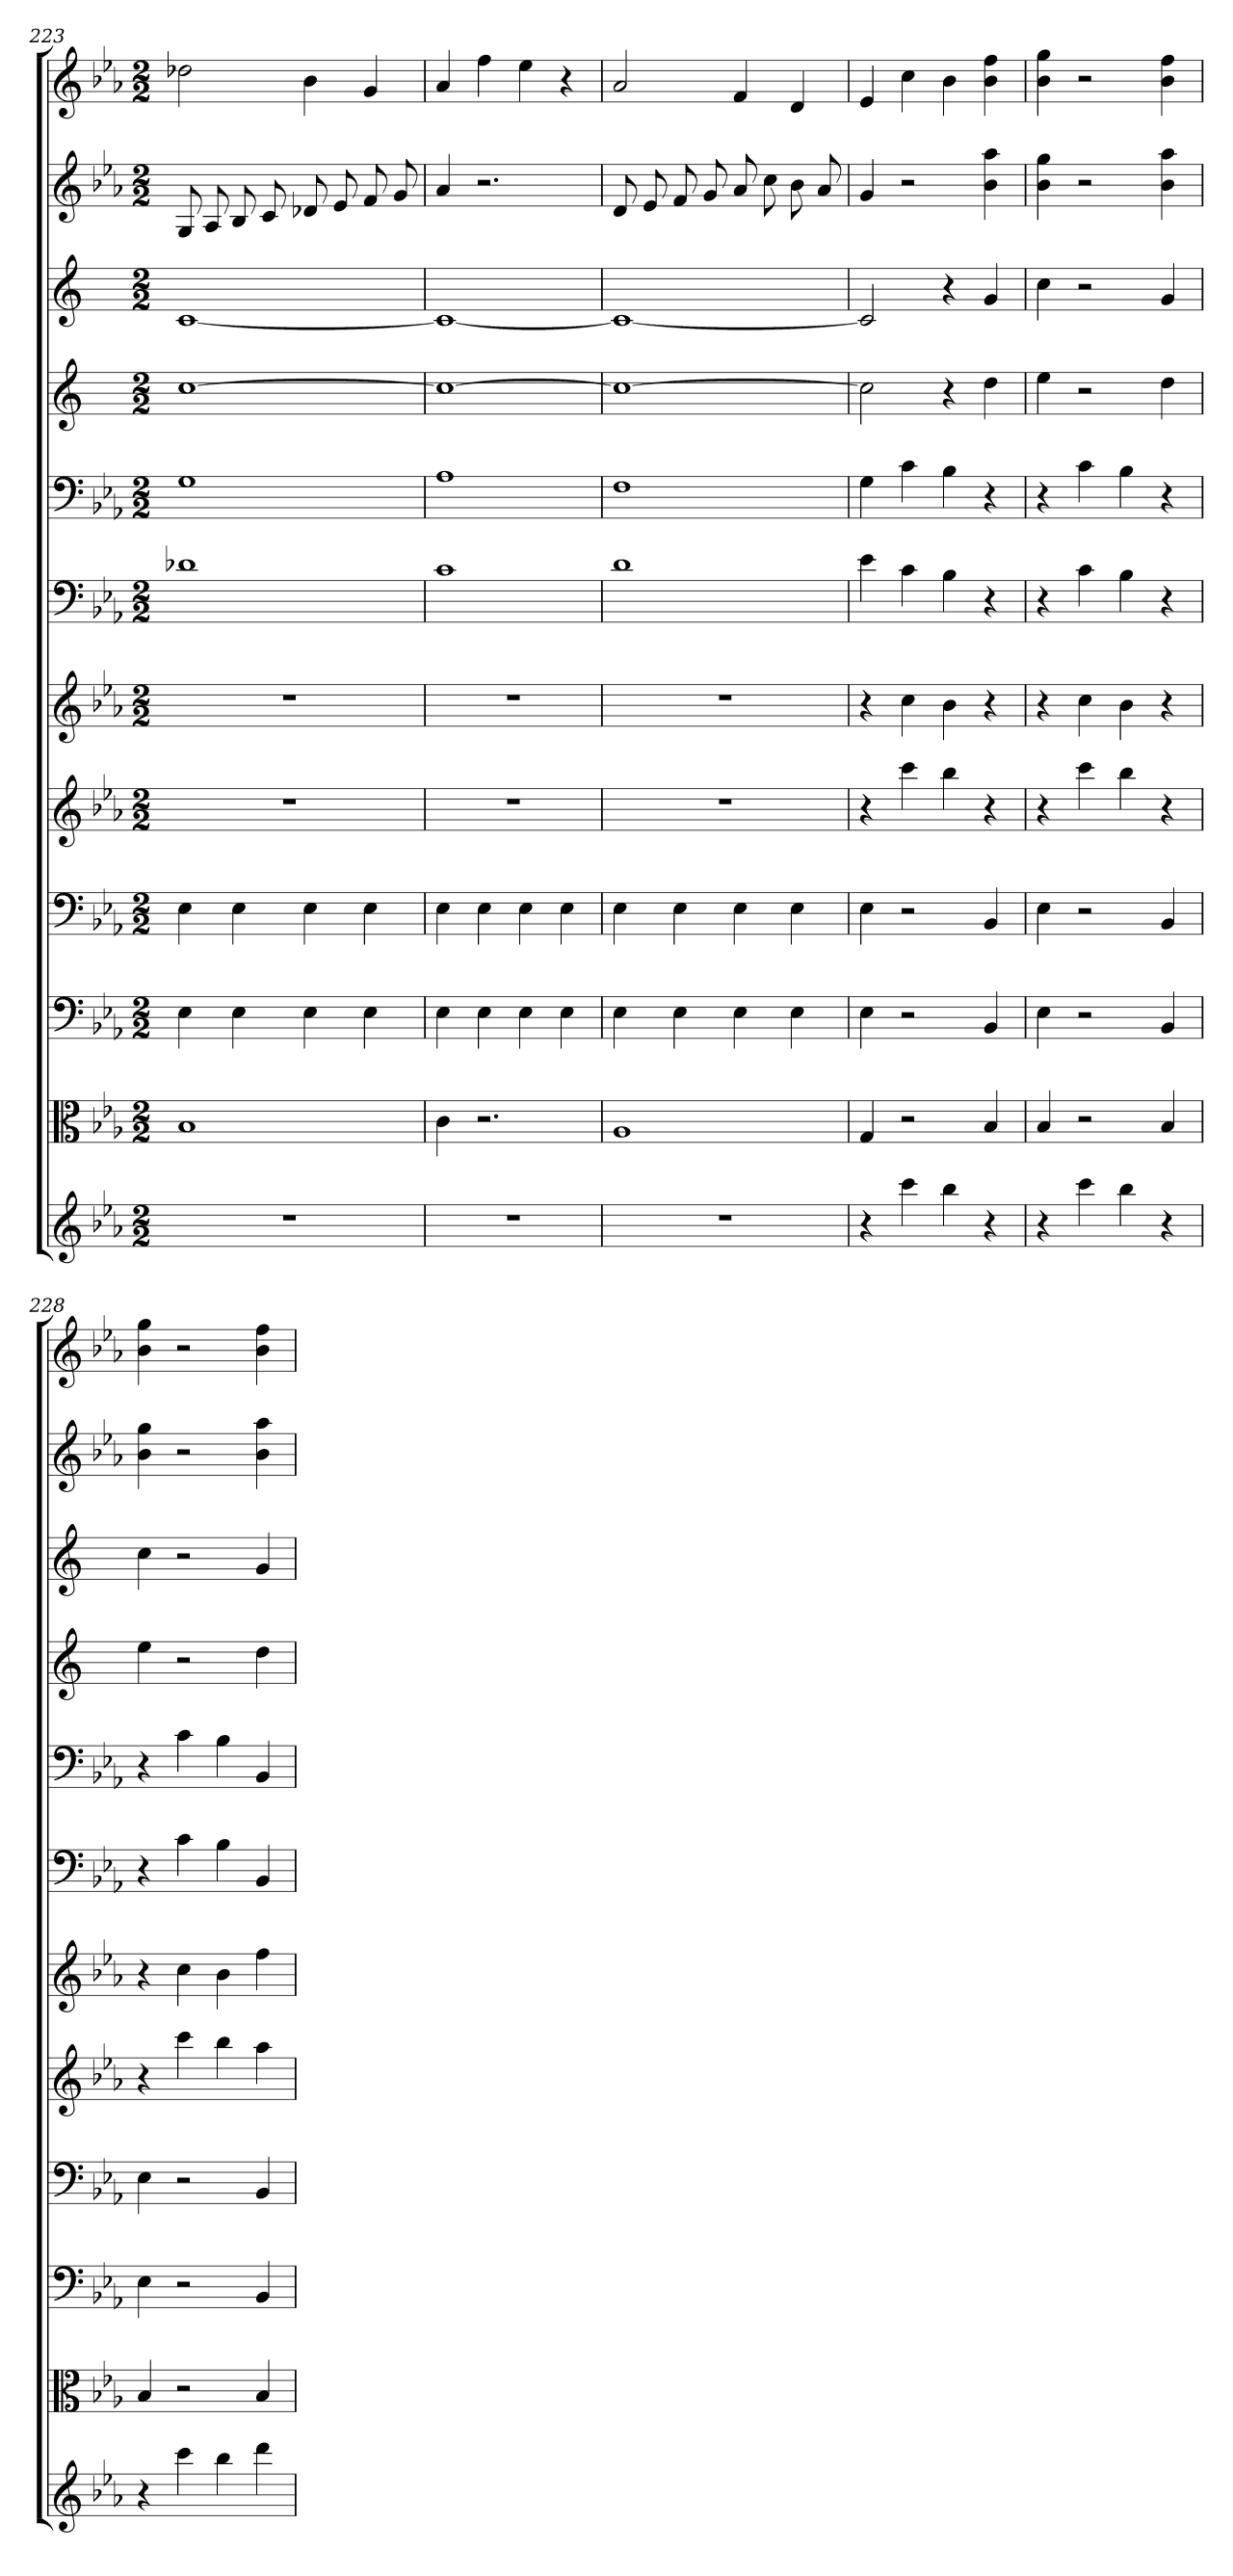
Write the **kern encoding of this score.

**kern	**kern	**kern	**kern	**kern	**kern	**kern	**kern	**kern	**kern	**kern	**kern
*part12	*part11	*part10	*part9	*part8	*part7	*part6	*part5	*part4	*part3	*part2	*part1
*staff12	*staff11	*staff10	*staff9	*staff8	*staff7	*staff6	*staff5	*staff4	*staff3	*staff2	*staff1
*	*clefC3	*clefF4	*clefF4	*	*	*clefF4	*clefF4	*	*	*	*
*k[b-e-a-]	*k[b-e-a-]	*k[b-e-a-]	*k[b-e-a-]	*k[b-e-a-]	*k[b-e-a-]	*k[b-e-a-]	*k[b-e-a-]	*k[]	*k[]	*k[b-e-a-]	*k[b-e-a-]
*E-:	*E-:	*E-:	*E-:	*E-:	*E-:	*E-:	*E-:	*	*	*E-:	*E-:
*M2/2	*M2/2	*M2/2	*M2/2	*M2/2	*M2/2	*M2/2	*M2/2	*M2/2	*M2/2	*M2/2	*M2/2
=223	=223	=223	=223	=223	=223	=223	=223	=223	=223	=223	=223
1r	1B-	4E-	4E-	1r	1r	1d-X	1G	[1cc	[1c	8G	2dd-X
.	.	.	.	.	.	.	.	.	.	8A-	.
.	.	4E-	4E-	.	.	.	.	.	.	8B-	.
.	.	.	.	.	.	.	.	.	.	8c	.
.	.	4E-	4E-	.	.	.	.	.	.	8d-X	4b-
.	.	.	.	.	.	.	.	.	.	8e-	.
.	.	4E-	4E-	.	.	.	.	.	.	8f	4g
.	.	.	.	.	.	.	.	.	.	8g	.
=224	=224	=224	=224	=224	=224	=224	=224	=224	=224	=224	=224
1r	4c	4E-	4E-	1r	1r	1c	1A-	1cc_	1c_	4a-	4a-
.	2.r	4E-	4E-	.	.	.	.	.	.	2.r	4ff
.	.	4E-	4E-	.	.	.	.	.	.	.	4ee-
.	.	4E-	4E-	.	.	.	.	.	.	.	4r
=225	=225	=225	=225	=225	=225	=225	=225	=225	=225	=225	=225
1r	1A-	4E-	4E-	1r	1r	1d	1F	1cc_	1c_	8d	2a-
.	.	.	.	.	.	.	.	.	.	8e-	.
.	.	4E-	4E-	.	.	.	.	.	.	8f	.
.	.	.	.	.	.	.	.	.	.	8g	.
.	.	4E-	4E-	.	.	.	.	.	.	8a-	4f
.	.	.	.	.	.	.	.	.	.	8cc	.
.	.	4E-	4E-	.	.	.	.	.	.	8b-	4d
.	.	.	.	.	.	.	.	.	.	8a-	.
=226	=226	=226	=226	=226	=226	=226	=226	=226	=226	=226	=226
4r	4G	4E-	4E-	4r	4r	4e-	4G	2cc]	2c]	4g	4e-
4ccc	2r	2r	2r	4ccc	4cc	4c	4c	.	.	2r	4cc
4bb-	.	.	.	4bb-	4b-	4B-	4B-	4r	4r	.	4b-
4r	4B-	4BB-	4BB-	4r	4r	4r	4r	4dd	4g	4b- 4aa-	4b- 4ff
=227	=227	=227	=227	=227	=227	=227	=227	=227	=227	=227	=227
4r	4B-	4E-	4E-	4r	4r	4r	4r	4ee	4cc	4b- 4gg	4b- 4gg
4ccc	2r	2r	2r	4ccc	4cc	4c	4c	2r	2r	2r	2r
4bb-	.	.	.	4bb-	4b-	4B-	4B-	.	.	.	.
4r	4B-	4BB-	4BB-	4r	4r	4r	4r	4dd	4g	4b- 4aa-	4b- 4ff
=228	=228	=228	=228	=228	=228	=228	=228	=228	=228	=228	=228
4r	4B-	4E-	4E-	4r	4r	4r	4r	4ee	4cc	4b- 4gg	4b- 4gg
4ccc	2r	2r	2r	4ccc	4cc	4c	4c	2r	2r	2r	2r
4bb-	.	.	.	4bb-	4b-	4B-	4B-	.	.	.	.
4ddd	4B-	4BB-	4BB-	4aa-	4ff	4BB-	4BB-	4dd	4g	4b- 4aa-	4b- 4ff
=	=	=	=	=	=	=	=	=	=	=	=
*-	*-	*-	*-	*-	*-	*-	*-	*-	*-	*-	*-
